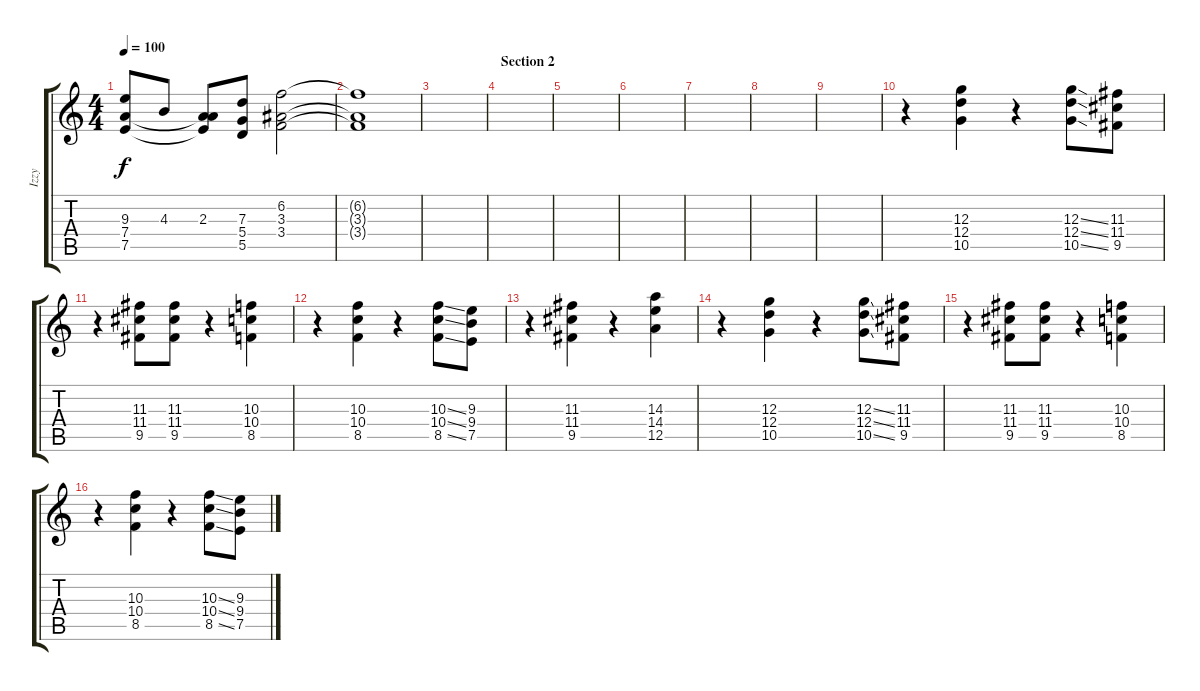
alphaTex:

\track ("Izzy" "Izzy") {instrument distortionguitar}
\staff {score tabs}
\tuning (E4 B3 G3 D3 A2 E2) {hide}
\ts (4 4)
\tempo 100
\clef g2
\ks c
(9.3 7.4 7.5).8{dy f} 4.3.8 (2.3 7.4{t} 7.5{t}).8 (7.3 5.4 5.5).8 (6.2 3.3 3.4).2 |
(6.2{t} 3.3{t} 3.4{t}).1 |
|
\section ("" "Section 2")
|
|
|
|
|
|
r.4 (12.3 12.4 10.5).4 r.4 (12.3{ss} 12.4{ss} 10.5{ss}).8 (11.3 11.4 9.5).8 |
r.4 (11.3 11.4 9.5).8 (11.3 11.4 9.5).8 r.4 (10.3 10.4 8.5).4 |
r.4 (10.3 10.4 8.5).4 r.4 (10.3{ss} 10.4{ss} 8.5{ss}).8 (9.3 9.4 7.5).8 |
r.4 (11.3 11.4 9.5).4 r.4 (14.3 14.4 12.5).4 |
r.4 (12.3 12.4 10.5).4 r.4 (12.3{ss} 12.4{ss} 10.5{ss}).8 (11.3 11.4 9.5).8 |
r.4 (11.3 11.4 9.5).8 (11.3 11.4 9.5).8 r.4 (10.3 10.4 8.5).4 |
r.4 (10.3 10.4 8.5).4 r.4 (10.3{ss} 10.4{ss} 8.5{ss}).8 (9.3 9.4 7.5).8
